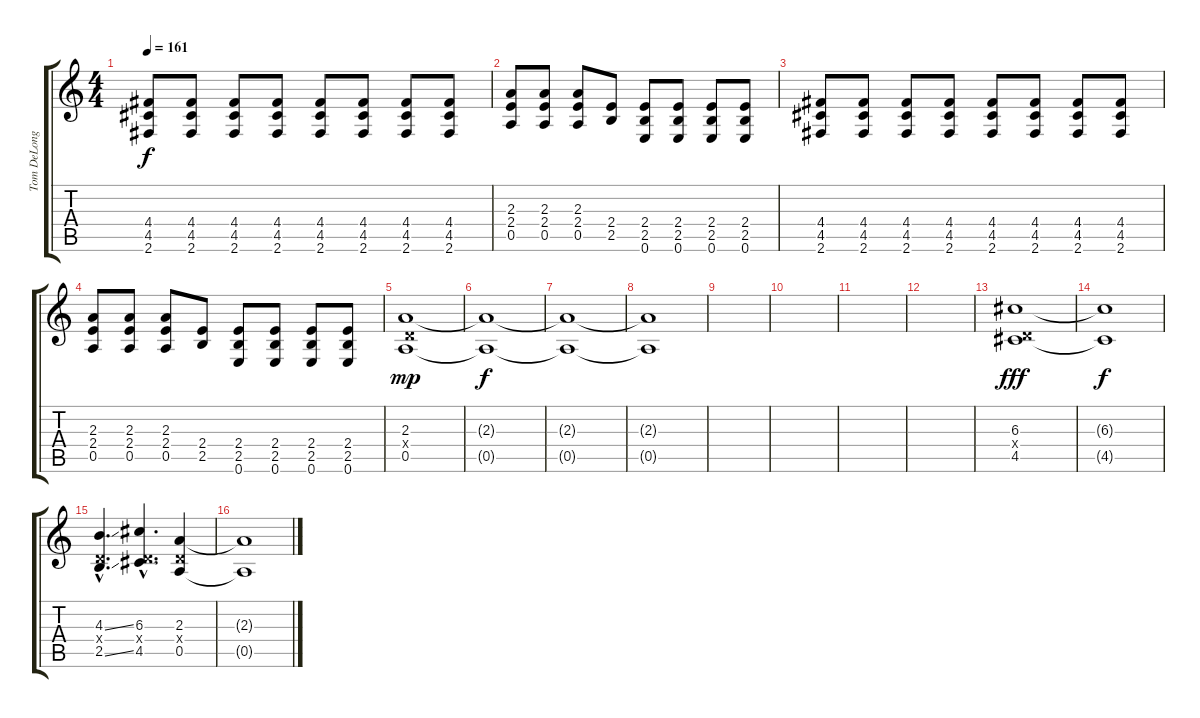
\track ("Tom DeLonge - Guitar" "Tom DeLong") {instrument distortionguitar}
\staff {score tabs}
\tuning (E4 B3 G3 D3 A2 E2) {hide}
\ts (4 4)
\tempo 161
\clef g2
\ks c
(4.4 4.5 2.6).8{dy f} (4.4 4.5 2.6).8 (4.4 4.5 2.6).8 (4.4 4.5 2.6).8 (4.4 4.5 2.6).8 (4.4 4.5 2.6).8 (4.4 4.5 2.6).8 (4.4 4.5 2.6).8 |
(2.3 2.4 0.5).8 (2.3 2.4 0.5).8 (2.3 2.4 0.5).8 (2.4 2.5).8 (2.4 2.5 0.6).8 (2.4 2.5 0.6).8 (2.4 2.5 0.6).8 (2.4 2.5 0.6).8 |
(4.4 4.5 2.6).8 (4.4 4.5 2.6).8 (4.4 4.5 2.6).8 (4.4 4.5 2.6).8 (4.4 4.5 2.6).8 (4.4 4.5 2.6).8 (4.4 4.5 2.6).8 (4.4 4.5 2.6).8 |
(2.3 2.4 0.5).8 (2.3 2.4 0.5).8 (2.3 2.4 0.5).8 (2.4 2.5).8 (2.4 2.5 0.6).8 (2.4 2.5 0.6).8 (2.4 2.5 0.6).8 (2.4 2.5 0.6).8 |
(2.3 0.4{x} 0.5).1{dy mp} |
(2.3{t} 0.5{t}).1{dy f volume 5} |
(2.3{t} 0.5{t}).1 |
(2.3{t} 0.5{t}).1{volume 0} |
|
|
|
|
(6.3 0.4{x} 4.5).1{dy fff volume 10} |
(6.3{t} 4.5{t}).1{dy f} |
(4.3{ss hac} 0.4{hac x} 2.5{ss hac}).4{d} (6.3{hac} 0.4{hac x} 4.5{hac}).4{d} (2.3 0.4{x} 0.5).4 |
(2.3{t} 0.5{t}).1
